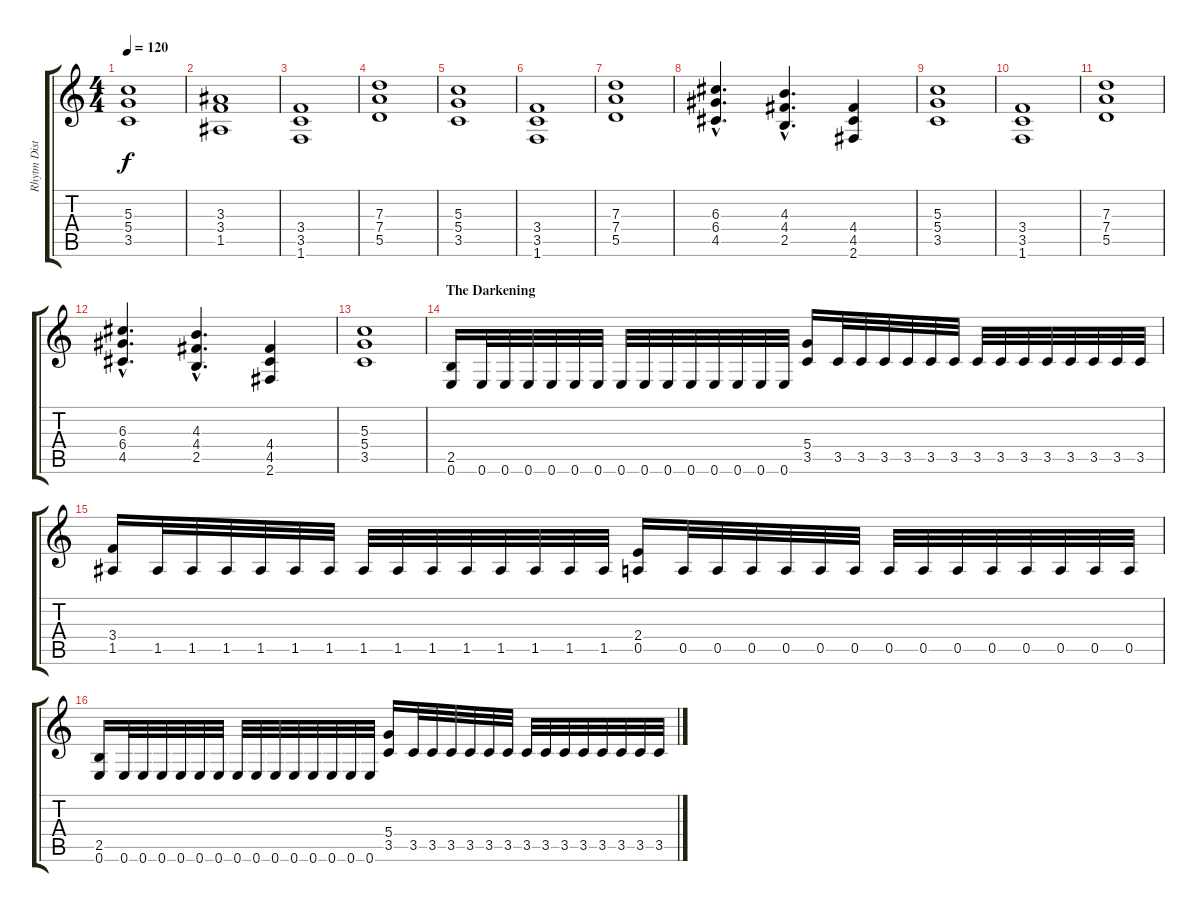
\track ("Rhytm Distortion" "Rhytm Dist") {instrument overdrivenguitar}
\staff {score tabs}
\tuning (E4 B3 G3 D3 A2 E2) {hide}
\ts (4 4)
\tempo 120
\clef g2
\ks c
(5.3 5.4 3.5).1{dy f} |
(3.3 3.4 1.5).1 |
(3.4 3.5 1.6).1 |
(7.3 7.4 5.5).1 |
(5.3 5.4 3.5).1 |
(3.4 3.5 1.6).1 |
(7.3 7.4 5.5).1 |
(6.3{hac} 6.4{hac} 4.5{hac}).4{d} (4.3{hac} 4.4{hac} 2.5{hac}).4{d} (4.4 4.5 2.6).4 |
(5.3 5.4 3.5).1 |
(3.4 3.5 1.6).1 |
(7.3 7.4 5.5).1 |
(6.3{hac} 6.4{hac} 4.5{hac}).4{d} (4.3{hac} 4.4{hac} 2.5{hac}).4{d} (4.4 4.5 2.6).4 |
(5.3 5.4 3.5).1 |
\section ("" "The Darkening")
(2.5 0.6).16 0.6.32 0.6.32 0.6.32 0.6.32 0.6.32 0.6.32 0.6.32 0.6.32 0.6.32 0.6.32 0.6.32 0.6.32 0.6.32 0.6.32 (5.4 3.5).16 3.5.32 3.5.32 3.5.32 3.5.32 3.5.32 3.5.32 3.5.32 3.5.32 3.5.32 3.5.32 3.5.32 3.5.32 3.5.32 3.5.32 |
(3.4 1.5).16 1.5.32 1.5.32 1.5.32 1.5.32 1.5.32 1.5.32 1.5.32 1.5.32 1.5.32 1.5.32 1.5.32 1.5.32 1.5.32 1.5.32 (2.4 0.5).16 0.5.32 0.5.32 0.5.32 0.5.32 0.5.32 0.5.32 0.5.32 0.5.32 0.5.32 0.5.32 0.5.32 0.5.32 0.5.32 0.5.32 |
(2.5 0.6).16 0.6.32 0.6.32 0.6.32 0.6.32 0.6.32 0.6.32 0.6.32 0.6.32 0.6.32 0.6.32 0.6.32 0.6.32 0.6.32 0.6.32 (5.4 3.5).16 3.5.32 3.5.32 3.5.32 3.5.32 3.5.32 3.5.32 3.5.32 3.5.32 3.5.32 3.5.32 3.5.32 3.5.32 3.5.32 3.5.32
